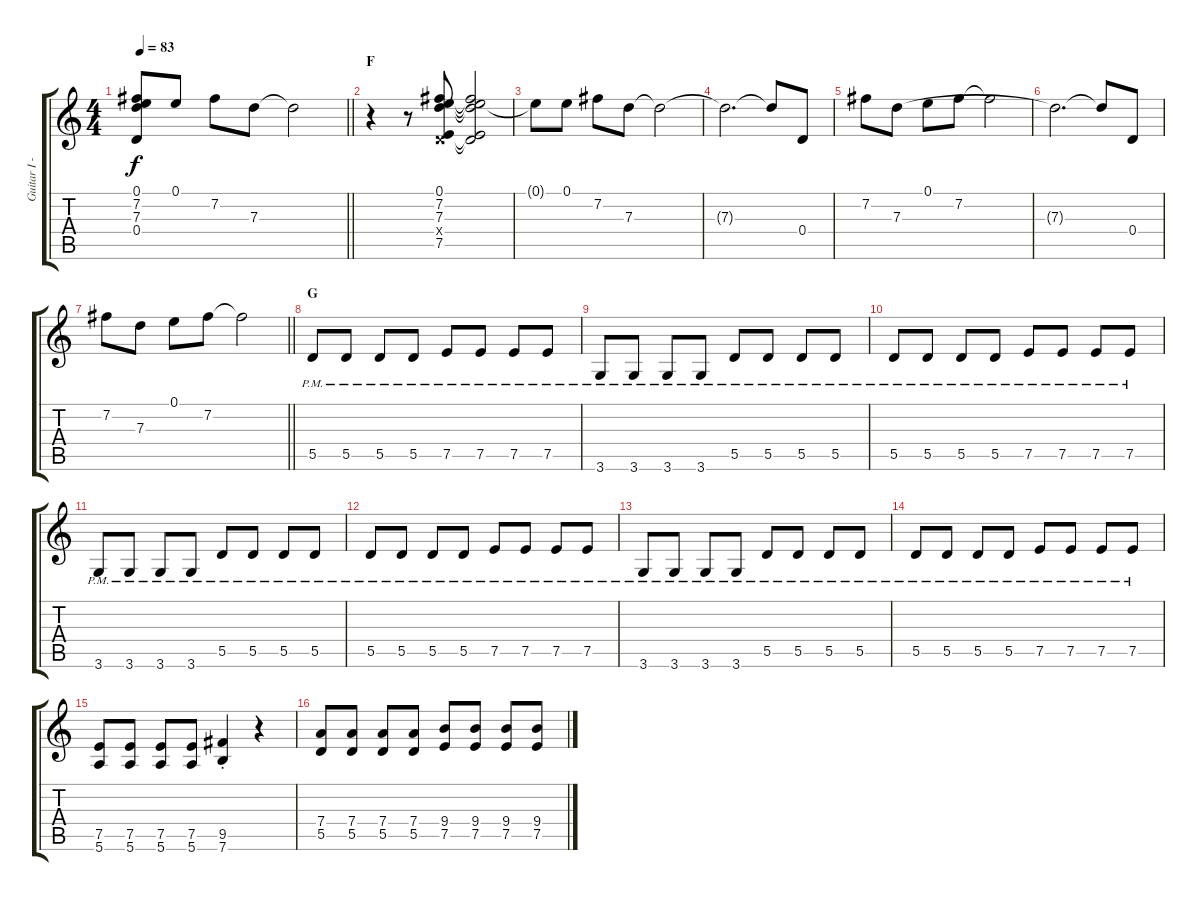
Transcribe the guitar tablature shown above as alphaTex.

\track ("Guitar I - Gotoh" "Guitar I -") {instrument distortionguitar}
\staff {score tabs}
\tuning (E4 B3 G3 D3 A2 E2) {hide}
\ts (4 4)
\tempo 83
\clef g2
\barLineRight lightlight
\ks c
(0.1{t} 7.2{t} 7.3{t} 0.4{t}).8{dy f} 0.1.8 7.2.8 7.3.8 7.3{t}.2 |
\section ("" "F")
r.4 r.8 (0.1 7.2 7.3 0.4{x} 7.5).8 (0.1{t} 7.2{t} 7.3{t} 0.4{t} 7.5{t}).2 |
0.1{t}.8 0.1.8 7.2.8 7.3.8 7.3{t}.2 |
7.3{t}.2{d} 7.3{t}.8 0.4.8 |
7.2.8 7.3.8 0.1.8 7.2.8 7.2{t}.2 |
7.3{t}.2{d} 7.3{t}.8 0.4.8 |
\barLineRight lightlight
7.2.8 7.3.8 0.1.8 7.2.8 7.2{t}.2 |
\section ("" "G")
5.5{pm}.8 5.5{pm}.8 5.5{pm}.8 5.5{pm}.8 7.5{pm}.8 7.5{pm}.8 7.5{pm}.8 7.5{pm}.8 |
3.6{pm}.8 3.6{pm}.8 3.6{pm}.8 3.6{pm}.8 5.5{pm}.8 5.5{pm}.8 5.5{pm}.8 5.5{pm}.8 |
5.5{pm}.8 5.5{pm}.8 5.5{pm}.8 5.5{pm}.8 7.5{pm}.8 7.5{pm}.8 7.5{pm}.8 7.5{pm}.8 |
3.6{pm}.8 3.6{pm}.8 3.6{pm}.8 3.6{pm}.8 5.5{pm}.8 5.5{pm}.8 5.5{pm}.8 5.5{pm}.8 |
5.5{pm}.8 5.5{pm}.8 5.5{pm}.8 5.5{pm}.8 7.5{pm}.8 7.5{pm}.8 7.5{pm}.8 7.5{pm}.8 |
3.6{pm}.8 3.6{pm}.8 3.6{pm}.8 3.6{pm}.8 5.5{pm}.8 5.5{pm}.8 5.5{pm}.8 5.5{pm}.8 |
5.5{pm}.8 5.5{pm}.8 5.5{pm}.8 5.5{pm}.8 7.5{pm}.8 7.5{pm}.8 7.5{pm}.8 7.5{pm}.8 |
(7.5 5.6).8 (7.5 5.6).8 (7.5 5.6).8 (7.5 5.6).8 (9.5{st} 7.6{st}).4 r.4 |
(7.4 5.5).8 (7.4 5.5).8 (7.4 5.5).8 (7.4 5.5).8 (9.4 7.5).8 (9.4 7.5).8 (9.4 7.5).8 (9.4 7.5).8
